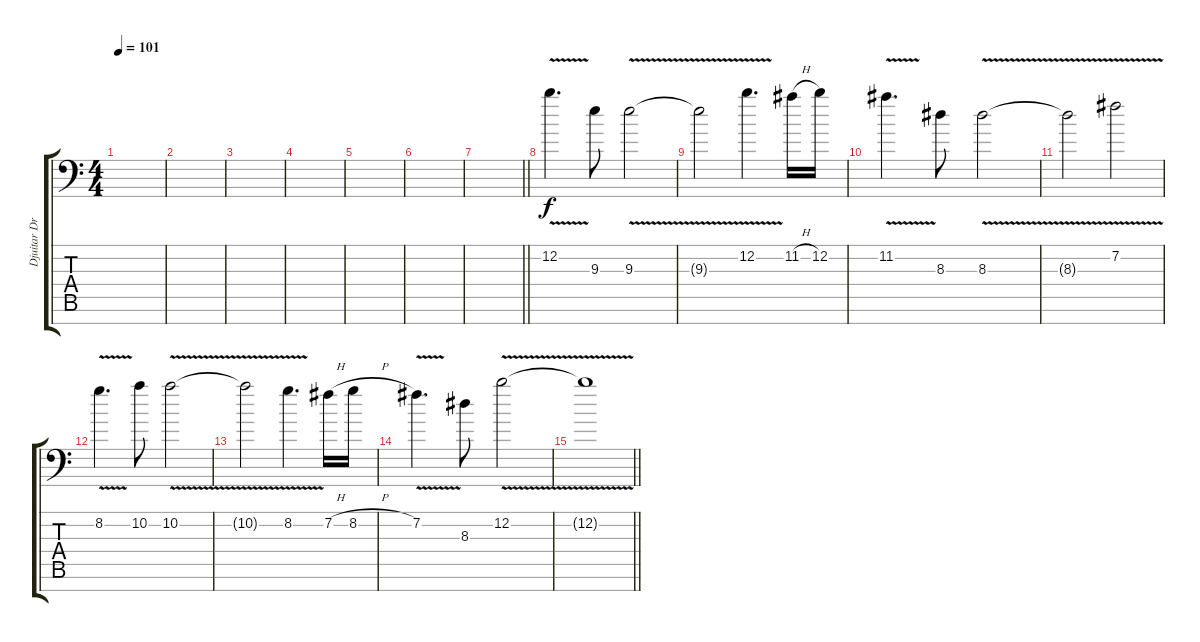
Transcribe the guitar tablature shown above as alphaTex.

\track ("Djuitar Dropped A" "Djuitar Dr") {instrument distortionguitar}
\staff {score tabs}
\tuning (E4 B3 G3 D3 A2 E2 A1) {hide}
\ts (4 4)
\tempo 101
\clef f4
\ks c
|
|
|
|
|
|
\barLineRight lightlight
|
12.2{v}.4{d volume 15 instrument electricguitarjazz} 9.3.8 9.3{v}.2 |
9.3{t}.2 12.2{v}.4{d} 11.2{h}.16 12.2.16 |
11.2{v}.4{d} 8.3.8 8.3{v}.2 |
8.3{t}.2 7.2{v}.2 |
8.2{v}.4{d} 10.2.8 10.2{v}.2 |
10.2{t}.2 8.2{v}.4{d} 7.2{h}.16 8.2{h}.16 |
7.2{v}.4{d} 8.3.8 12.2{v}.2 |
\barLineRight lightlight
12.2{t}.1
